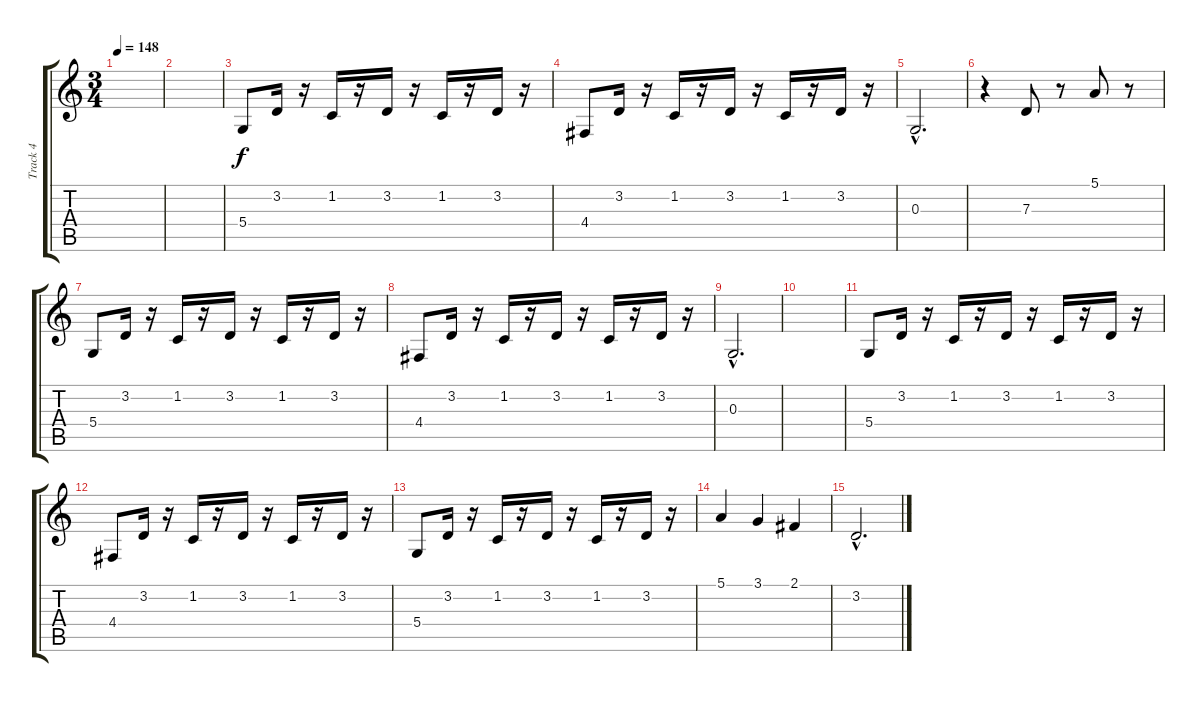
\track ("Track 4" "Track 4") {instrument viola}
\staff {score tabs}
\tuning (E4 B3 G3 D3 A2 E2) {hide}
\ts (3 4)
\tempo 148
\clef g2
\ks c
|
|
5.4.8 3.2.16 r.16 1.2.16 r.16 3.2.16 r.16 1.2.16 r.16 3.2.16 r.16 |
4.4.8 3.2.16 r.16 1.2.16 r.16 3.2.16 r.16 1.2.16 r.16 3.2.16 r.16 |
0.3{hac}.2{d} |
r.4 7.3.8 r.8 5.1.8 r.8 |
5.4.8 3.2.16 r.16 1.2.16 r.16 3.2.16 r.16 1.2.16 r.16 3.2.16 r.16 |
4.4.8 3.2.16 r.16 1.2.16 r.16 3.2.16 r.16 1.2.16 r.16 3.2.16 r.16 |
0.3{hac}.2{d} |
|
5.4.8 3.2.16 r.16 1.2.16 r.16 3.2.16 r.16 1.2.16 r.16 3.2.16 r.16 |
4.4.8 3.2.16 r.16 1.2.16 r.16 3.2.16 r.16 1.2.16 r.16 3.2.16 r.16 |
5.4.8 3.2.16 r.16 1.2.16 r.16 3.2.16 r.16 1.2.16 r.16 3.2.16 r.16 |
5.1.4 3.1.4 2.1.4 |
3.2{hac}.2{d}
